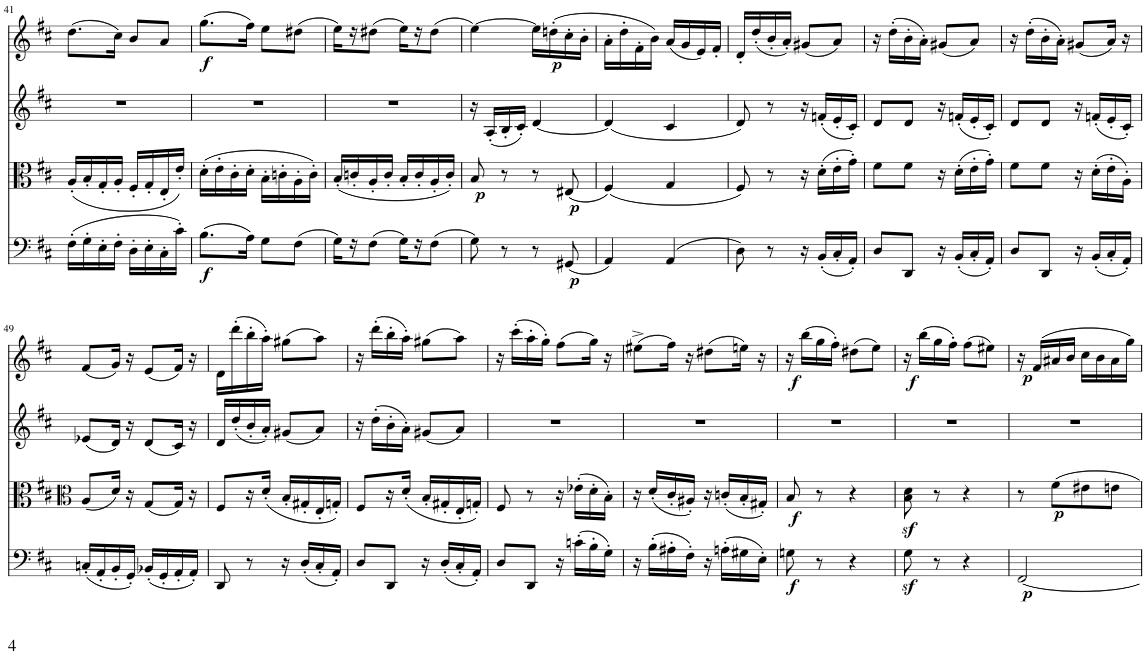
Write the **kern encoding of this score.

**kern	**dynam	**kern	**dynam	**kern	**kern	**dynam
*part4	*part4	*part3	*part3	*part2	*part1	*part1
*staff4	*staff4	*staff3	*staff3	*staff2	*staff1	*staff1
*I"Piano	*	*I"Piano	*	*I"Piano	*I"Piano	*
*I'Pno	*	*I'Pno	*	*I'Pno	*I'Pno	*
!!LO:PB:g=z
*clefF4	*	*clefC3	*	*clefG2	*clefG2	*
*k[f#c#]	*	*k[f#c#]	*	*k[f#c#]	*k[f#c#]	*
*M2/4	*	*M2/4	*	*M2/4	*M2/4	*
=41	=41	=41	=41	=41	=41	=41
(16F#'\LL	.	(16A'/LL	.	2r	(8.dd\L	.
16G'\	.	16B'/	.	.	.	.
16E'\	.	16G'/	.	.	.	.
16F#'\JJ	.	16A'/JJ	.	.	16cc#\Jk)	.
16D'\LL	.	16F#'/LL	.	.	8b/L	.
16E'\	.	16G'/	.	.	.	.
16C#'\	.	16E'/	.	.	8a/J	.
16c#'\JJ)	.	16e'/JJ)	.	.	.	.
=42	=42	=42	=42	=42	=42	=42
!	!LO:DY:b	!	!	!	!	!LO:DY:b
(8.B\L	f	(16d'\LL	.	2r	(8.gg\L	f
.	.	16e'\	.	.	.	.
.	.	16c#'\	.	.	.	.
16A\Jk)	.	16d'\JJ	.	.	16ff#\Jk)	.
8G\L	.	16B'\LL	.	.	8ee\L	.
.	.	16cn'\	.	.	.	.
(8F#\J	.	16A'\	.	.	(8dd#X\J	.
.	.	16c'\JJ)	.	.	.	.
=43	=43	=43	=43	=43	=43	=43
16G\LL)	.	(16B'/LL	.	2r	16ee\LL)	.
16r	.	16cn'/	.	.	16r	.
(8F#\J	.	16A'/	.	.	(8dd#X\J	.
.	.	16c'/JJ	.	.	.	.
16G\LL)	.	16B'/LL	.	.	16ee\LL)	.
16r	.	16c'/	.	.	16r	.
(8F#\J	.	16A'/	.	.	(8dd#\J	.
.	.	16c'/JJ)	.	.	.	.
=44	=44	=44	=44	=44	=44	=44
!	!	!	!LO:DY:b	!	!	!
8G\)	.	8B/	p	16r	[4ee\)	.
.	.	.	.	(16A'/LL	.	.
8r	.	8r	.	16B'/	.	.
.	.	.	.	16c#'/JJ)	.	.
8r	.	8r	.	[4d/	16ee\LL]	.
!	!	!	!	!	!	!LO:DY:b
.	.	.	.	.	(16ddn'\	p
!	!LO:DY:b	!	!LO:DY:b	!	!	!
(8GG#X/	p	(8E#X/	p	.	16cc#'\	.
.	.	.	.	.	16b'\JJ	.
=45	=45	=45	=45	=45	=45	=45
4AA/)	.	(4F#/)	.	(4d/]	16a'\LL	.
.	.	.	.	.	16dd'\	.
.	.	.	.	.	16f#'\	.
.	.	.	.	.	16b\JJ)	.
(4AA/	.	4G/	.	4c#/	(16a/LL	.
.	.	.	.	.	16g/	.
.	.	.	.	.	16e/)	.
.	.	.	.	.	16f#'/JJ	.
=46	=46	=46	=46	=46	=46	=46
8D\)	.	8F#/)	.	8d/)	16d'/LL	.
.	.	.	.	.	(16dd'/	.
8r	.	8r	.	8r	16b'/	.
.	.	.	.	.	16a'/JJ)	.
16r	.	16r	.	16r	(8g#X/L	.
(16BB'/LL	.	(16d'\LL	.	(16fn'/LL	.	.
16C#'/	.	16e'\	.	16e'/	8a/J)	.
16AA'/JJ)	.	16g'\JJ)	.	16c#'/JJ)	.	.
=47	=47	=47	=47	=47	=47	=47
8D/L	.	8f#\L	.	8d/L	16r	.
.	.	.	.	.	(16dd'\LL	.
8DD/J	.	8f#\J	.	8d/J	16b'\	.
.	.	.	.	.	16a'\JJ)	.
16r	.	16r	.	16r	(8g#X/L	.
(16BB'/LL	.	(16d'\LL	.	(16fn'/LL	.	.
16C#'/	.	16e'\	.	16e'/	8a/J)	.
16AA'/JJ)	.	16g'\JJ)	.	16c#'/JJ)	.	.
=48	=48	=48	=48	=48	=48	=48
8D/L	.	8f#\L	.	8d/L	16r	.
.	.	.	.	.	(16dd'\LL	.
8DD/J	.	8f#\J	.	8d/J	16b'\	.
.	.	.	.	.	16a'\JJ)	.
16r	.	16r	.	16r	(8g#X/L	.
(16BB'/LL	.	(16d'\LL	.	(16fn'/LL	.	.
16C#'/	.	16e'\	.	16e'/	16a/Jk)	.
16AA'/JJ)	.	16A'\JJ)	.	16c#'/JJ)	16r	.
!!LO:LB:g=z
=49	=49	=49	=49	=49	=49	=49
*	*	*clefC3	*	*	*	*
(16Cn'/LL	.	(8A/L	.	(8e-X/L	(8f#/L	.
16AA'/	.	.	.	.	.	.
16BB'/	.	16d/Jk)	.	16d/Jk)	16g/Jk)	.
16GG'/JJ)	.	16r	.	16r	16r	.
(16BB-X'/LL	.	(8G/L	.	(8d/L	(8e/L	.
16GG'/	.	.	.	.	.	.
16AA'/	.	16G/Jk)	.	16c#/Jk)	16f#/Jk)	.
16AA'/JJ)	.	16r	.	16r	16r	.
=50	=50	=50	=50	=50	=50	=50
8DD/	.	8F#/L	.	16d/LL	16d\LL	.
.	.	.	.	(16dd'/	(16ddd'\	.
8r	.	16r	.	16b'/	16bb'\	.
.	.	(16d'/JJ	.	16a'/JJ)	16aa'\JJ)	.
16r	.	16B'/LL	.	(8g#X/L	(8gg#X\L	.
(16D'/LL	.	16G#X'/	.	.	.	.
16C#'/	.	16E'/	.	8a/J)	8aa\J)	.
16AA'/JJ)	.	16Gn'/JJ)	.	.	.	.
=51	=51	=51	=51	=51	=51	=51
8D/L	.	8F#/L	.	16r	16r	.
.	.	.	.	(16dd'\LL	(16ddd'\LL	.
8DD/J	.	16r	.	16b'\	16bb'\	.
.	.	(16d'/JJ	.	16a'\JJ)	16aa'\JJ)	.
16r	.	16B'/LL	.	(8g#X/L	(8gg#X\L	.
(16D'/LL	.	16G#X'/	.	.	.	.
16C#'/	.	16E'/	.	8a/J)	8aa\J)	.
16AA'/JJ)	.	16Gn'/JJ)	.	.	.	.
=52	=52	=52	=52	=52	=52	=52
8D/L	.	8F#/	.	2r	16r	.
.	.	.	.	.	(16ccc#'\LL	.
8DD/J	.	8r	.	.	16aa'\	.
.	.	.	.	.	16gg'\JJ)	.
16r	.	16r	.	.	(8ff#\L	.
(16cn'\LL	.	(16e-X'\LL	.	.	.	.
16B'\	.	16d'\	.	.	16gg\Jk)	.
16G'\JJ)	.	16B'\JJ)	.	.	16r	.
=53	=53	=53	=53	=53	=53	=53
16r	.	16r	.	2r	(8ee#X^\L	.
(16B'\LL	.	(16d'/LL	.	.	.	.
16A#X'\	.	16c#'/	.	.	16ff#\Jk)	.
16F#'\JJ)	.	16A#X'/JJ)	.	.	16r	.
16r	.	16r	.	.	(8dd#X\L	.
(16An'\LL	.	(16cn'/LL	.	.	.	.
16G#X\	.	16B'/	.	.	16een\Jk)	.
16E'\JJ)	.	16G#X'/JJ)	.	.	16r	.
=54	=54	=54	=54	=54	=54	=54
!	!LO:DY:b	!	!LO:DY:b	!	!	!LO:DY:b
8Gn\	f	8B/	f	2r	16r	f
.	.	.	.	.	(16bb\LL	.
8r	.	8r	.	.	16gg\	.
.	.	.	.	.	16ff#'\JJ)	.
4r	.	4r	.	.	(8dd#X\L	.
.	.	.	.	.	8ee\J)	.
=55	=55	=55	=55	=55	=55	=55
!	!	!	!	!	!	!LO:DY:b
8Gz<\	.	8B\z< 8d\z<	.	2r	16r	f
.	.	.	.	.	(16bb\LL	.
8r	.	8r	.	.	16gg\	.
.	.	.	.	.	16ff#'\JJ)	.
4r	.	4r	.	.	(8ff#\L	.
.	.	.	.	.	8ee#X\J)	.
=56	=56	=56	=56	=56	=56	=56
!	!LO:DY:b	!	!	!	!	!LO:DY:b
[2FF#/	p	8r	.	2r	16r	p
.	.	.	.	.	(16f#/LL	.
!	!	!	!LO:DY:b	!	!	!
.	.	8f#\L	p	.	16a#X/	.
.	.	.	.	.	16b/JJ	.
.	.	8e#X\	.	.	16cc#\LL	.
.	.	.	.	.	16b\	.
.	.	8en\J	.	.	16a#\	.
.	.	.	.	.	16gg\JJ)	.
=	=	=	=	=	=	=
*-	*-	*-	*-	*-	*-	*-
